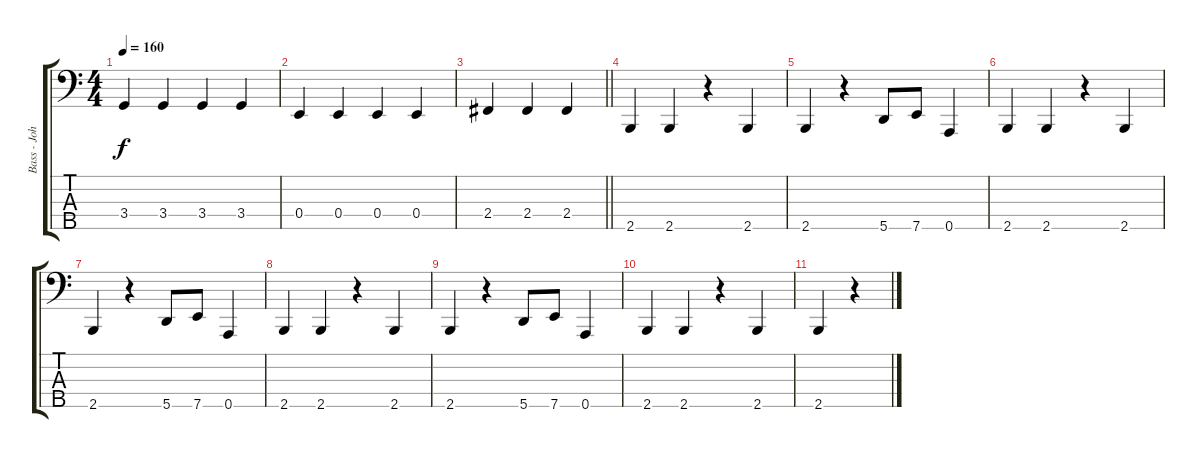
\track ("Bass - John Cooper" "Bass - Joh") {instrument electricbassfinger}
\staff {score tabs}
\tuning (G2 D2 A1 E1 A0) {hide}
\ts (4 4)
\tempo 160
\clef f4
\ks c
3.4.4{dy f} 3.4.4 3.4.4 3.4.4 |
0.4.4 0.4.4 0.4.4 0.4.4 |
\barLineRight lightlight
2.4.4 2.4.4 2.4.4 |
2.5.4 2.5.4 r.4 2.5.4 |
2.5.4 r.4 5.5.8 7.5.8 0.5.4 |
2.5.4 2.5.4 r.4 2.5.4 |
2.5.4 r.4 5.5.8 7.5.8 0.5.4 |
2.5.4 2.5.4 r.4 2.5.4 |
2.5.4 r.4 5.5.8 7.5.8 0.5.4 |
2.5.4 2.5.4 r.4 2.5.4 |
2.5.4 r.4
